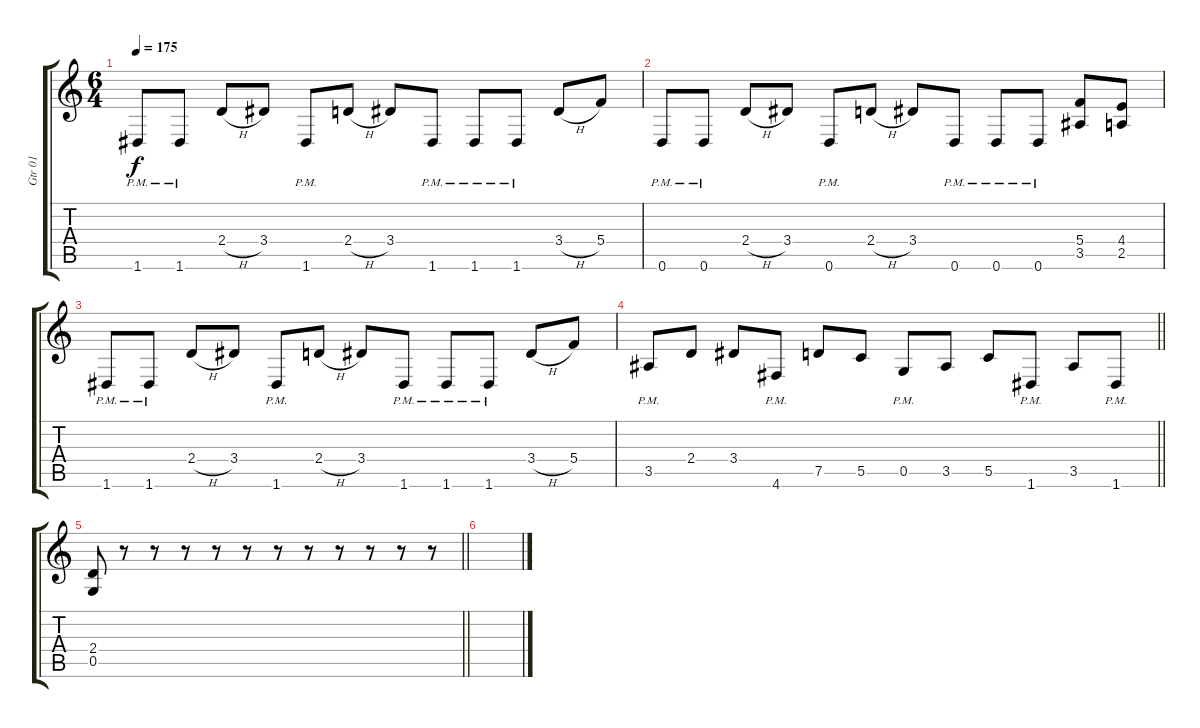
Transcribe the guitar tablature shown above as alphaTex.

\track ("Gtr 01" "Gtr 01") {instrument distortionguitar}
\staff {score tabs}
\tuning (D4 A3 F3 C3 G2 D2) {hide}
\ts (6 4)
\tempo 175
\clef g2
\ks c
1.6{pm}.8{dy f} 1.6{pm}.8 2.4{h}.8 3.4.8 1.6{pm}.8 2.4{h}.8 3.4.8 1.6{pm}.8 1.6{pm}.8 1.6{pm}.8 3.4{h}.8 5.4.8 |
0.6{pm}.8 0.6{pm}.8 2.4{h}.8 3.4.8 0.6{pm}.8 2.4{h}.8 3.4.8 0.6{pm}.8 0.6{pm}.8 0.6{pm}.8 (5.4 3.5).8 (4.4 2.5).8 |
1.6{pm}.8 1.6{pm}.8 2.4{h}.8 3.4.8 1.6{pm}.8 2.4{h}.8 3.4.8 1.6{pm}.8 1.6{pm}.8 1.6{pm}.8 3.4{h}.8 5.4.8 |
\barLineRight lightlight
3.5{pm}.8 2.4.8 3.4.8 4.6{pm}.8 7.5.8 5.5.8 0.5{pm}.8 3.5.8 5.5.8 1.6{pm}.8 3.5.8 1.6{pm}.8 |
\barLineRight lightlight
(2.4 0.5).8 r.8 r.8 r.8 r.8 r.8 r.8 r.8 r.8 r.8 r.8 r.8 |
\section ("" "")
